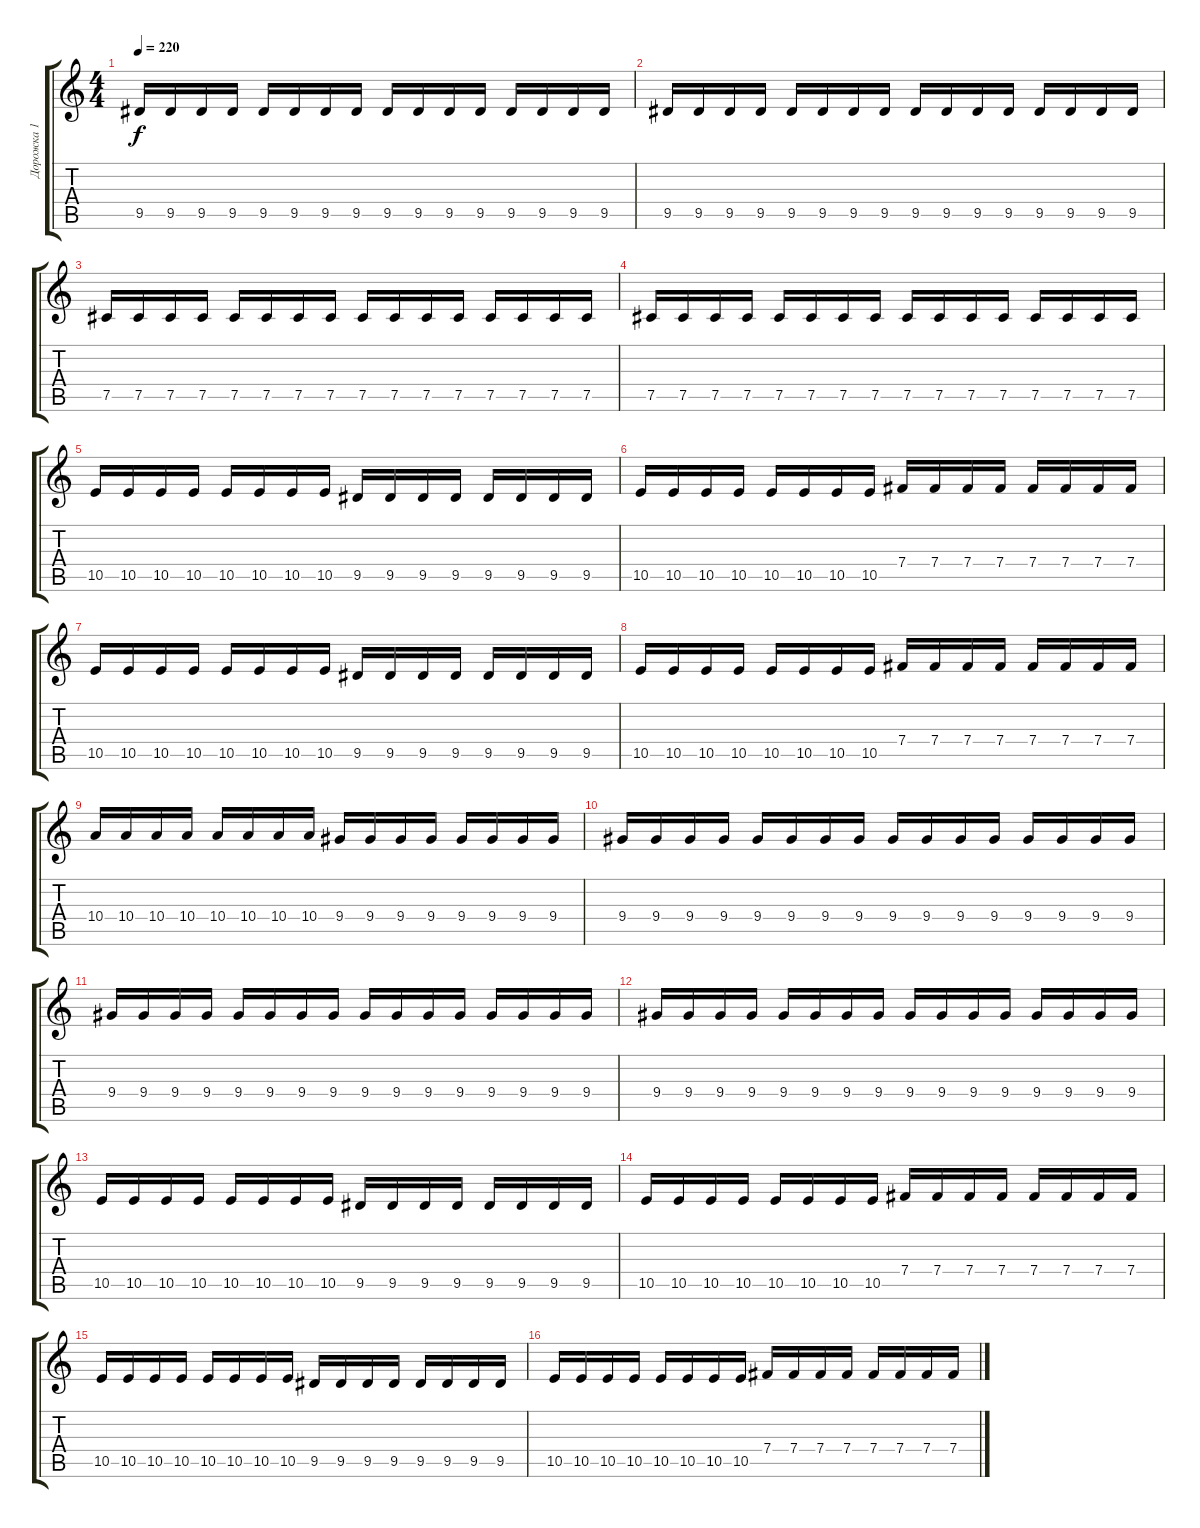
\track ("Дорожка 1" "Дорожка 1") {instrument distortionguitar}
\staff {score tabs}
\tuning (Db4 Ab3 E3 B2 Gb2 Db2) {hide}
\ts (4 4)
\tempo 220
\clef g2
\ks c
9.5.16{dy f} 9.5.16 9.5.16 9.5.16 9.5.16 9.5.16 9.5.16 9.5.16 9.5.16 9.5.16 9.5.16 9.5.16 9.5.16 9.5.16 9.5.16 9.5.16 |
9.5.16 9.5.16 9.5.16 9.5.16 9.5.16 9.5.16 9.5.16 9.5.16 9.5.16 9.5.16 9.5.16 9.5.16 9.5.16 9.5.16 9.5.16 9.5.16 |
7.5.16 7.5.16 7.5.16 7.5.16 7.5.16 7.5.16 7.5.16 7.5.16 7.5.16 7.5.16 7.5.16 7.5.16 7.5.16 7.5.16 7.5.16 7.5.16 |
7.5.16 7.5.16 7.5.16 7.5.16 7.5.16 7.5.16 7.5.16 7.5.16 7.5.16 7.5.16 7.5.16 7.5.16 7.5.16 7.5.16 7.5.16 7.5.16 |
\section ("" "")
10.5.16 10.5.16 10.5.16 10.5.16 10.5.16 10.5.16 10.5.16 10.5.16 9.5.16 9.5.16 9.5.16 9.5.16 9.5.16 9.5.16 9.5.16 9.5.16 |
10.5.16 10.5.16 10.5.16 10.5.16 10.5.16 10.5.16 10.5.16 10.5.16 7.4.16 7.4.16 7.4.16 7.4.16 7.4.16 7.4.16 7.4.16 7.4.16 |
10.5.16 10.5.16 10.5.16 10.5.16 10.5.16 10.5.16 10.5.16 10.5.16 9.5.16 9.5.16 9.5.16 9.5.16 9.5.16 9.5.16 9.5.16 9.5.16 |
10.5.16 10.5.16 10.5.16 10.5.16 10.5.16 10.5.16 10.5.16 10.5.16 7.4.16 7.4.16 7.4.16 7.4.16 7.4.16 7.4.16 7.4.16 7.4.16 |
10.4.16 10.4.16 10.4.16 10.4.16 10.4.16 10.4.16 10.4.16 10.4.16 9.4.16 9.4.16 9.4.16 9.4.16 9.4.16 9.4.16 9.4.16 9.4.16 |
9.4.16 9.4.16 9.4.16 9.4.16 9.4.16 9.4.16 9.4.16 9.4.16 9.4.16 9.4.16 9.4.16 9.4.16 9.4.16 9.4.16 9.4.16 9.4.16 |
9.4.16 9.4.16 9.4.16 9.4.16 9.4.16 9.4.16 9.4.16 9.4.16 9.4.16 9.4.16 9.4.16 9.4.16 9.4.16 9.4.16 9.4.16 9.4.16 |
9.4.16 9.4.16 9.4.16 9.4.16 9.4.16 9.4.16 9.4.16 9.4.16 9.4.16 9.4.16 9.4.16 9.4.16 9.4.16 9.4.16 9.4.16 9.4.16 |
10.5.16 10.5.16 10.5.16 10.5.16 10.5.16 10.5.16 10.5.16 10.5.16 9.5.16 9.5.16 9.5.16 9.5.16 9.5.16 9.5.16 9.5.16 9.5.16 |
10.5.16 10.5.16 10.5.16 10.5.16 10.5.16 10.5.16 10.5.16 10.5.16 7.4.16 7.4.16 7.4.16 7.4.16 7.4.16 7.4.16 7.4.16 7.4.16 |
10.5.16 10.5.16 10.5.16 10.5.16 10.5.16 10.5.16 10.5.16 10.5.16 9.5.16 9.5.16 9.5.16 9.5.16 9.5.16 9.5.16 9.5.16 9.5.16 |
10.5.16 10.5.16 10.5.16 10.5.16 10.5.16 10.5.16 10.5.16 10.5.16 7.4.16 7.4.16 7.4.16 7.4.16 7.4.16 7.4.16 7.4.16 7.4.16
